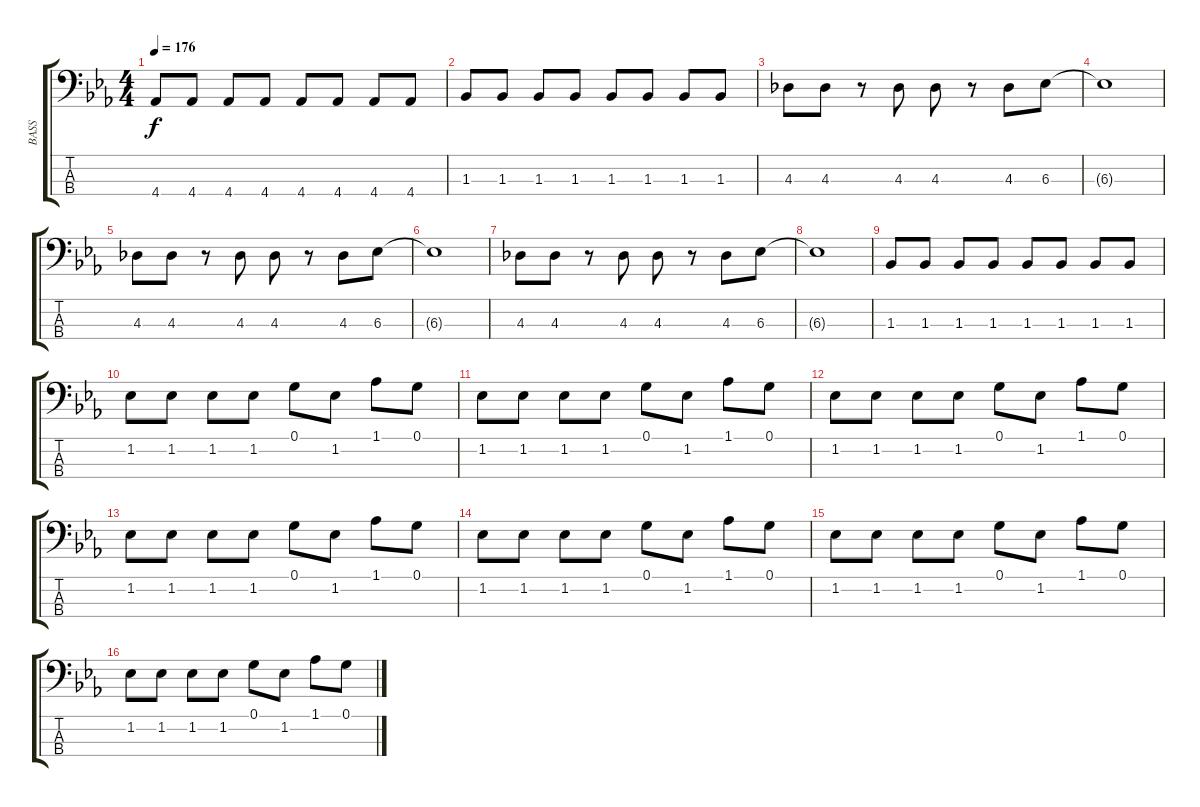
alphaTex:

\track ("BASS" "BASS") {mute instrument fretlessbass}
\staff {score tabs}
\tuning (G2 D2 A1 E1) {hide}
\ts (4 4)
\tempo 176
\clef f4
\ks eb
4.4.8{dy f} 4.4.8 4.4.8 4.4.8 4.4.8 4.4.8 4.4.8 4.4.8 |
1.3.8 1.3.8 1.3.8 1.3.8 1.3.8 1.3.8 1.3.8 1.3.8 |
4.3.8 4.3.8 r.8 4.3.8 4.3.8 r.8 4.3.8 6.3.8 |
6.3{t}.1 |
4.3.8 4.3.8 r.8 4.3.8 4.3.8 r.8 4.3.8 6.3.8 |
6.3{t}.1 |
4.3.8 4.3.8 r.8 4.3.8 4.3.8 r.8 4.3.8 6.3.8 |
6.3{t}.1 |
1.3.8 1.3.8 1.3.8 1.3.8 1.3.8 1.3.8 1.3.8 1.3.8 |
1.2.8 1.2.8 1.2.8 1.2.8 0.1.8 1.2.8 1.1.8 0.1.8 |
1.2.8 1.2.8 1.2.8 1.2.8 0.1.8 1.2.8 1.1.8 0.1.8 |
1.2.8 1.2.8 1.2.8 1.2.8 0.1.8 1.2.8 1.1.8 0.1.8 |
1.2.8 1.2.8 1.2.8 1.2.8 0.1.8 1.2.8 1.1.8 0.1.8 |
1.2.8 1.2.8 1.2.8 1.2.8 0.1.8 1.2.8 1.1.8 0.1.8 |
1.2.8 1.2.8 1.2.8 1.2.8 0.1.8 1.2.8 1.1.8 0.1.8 |
1.2.8 1.2.8 1.2.8 1.2.8 0.1.8 1.2.8 1.1.8 0.1.8
